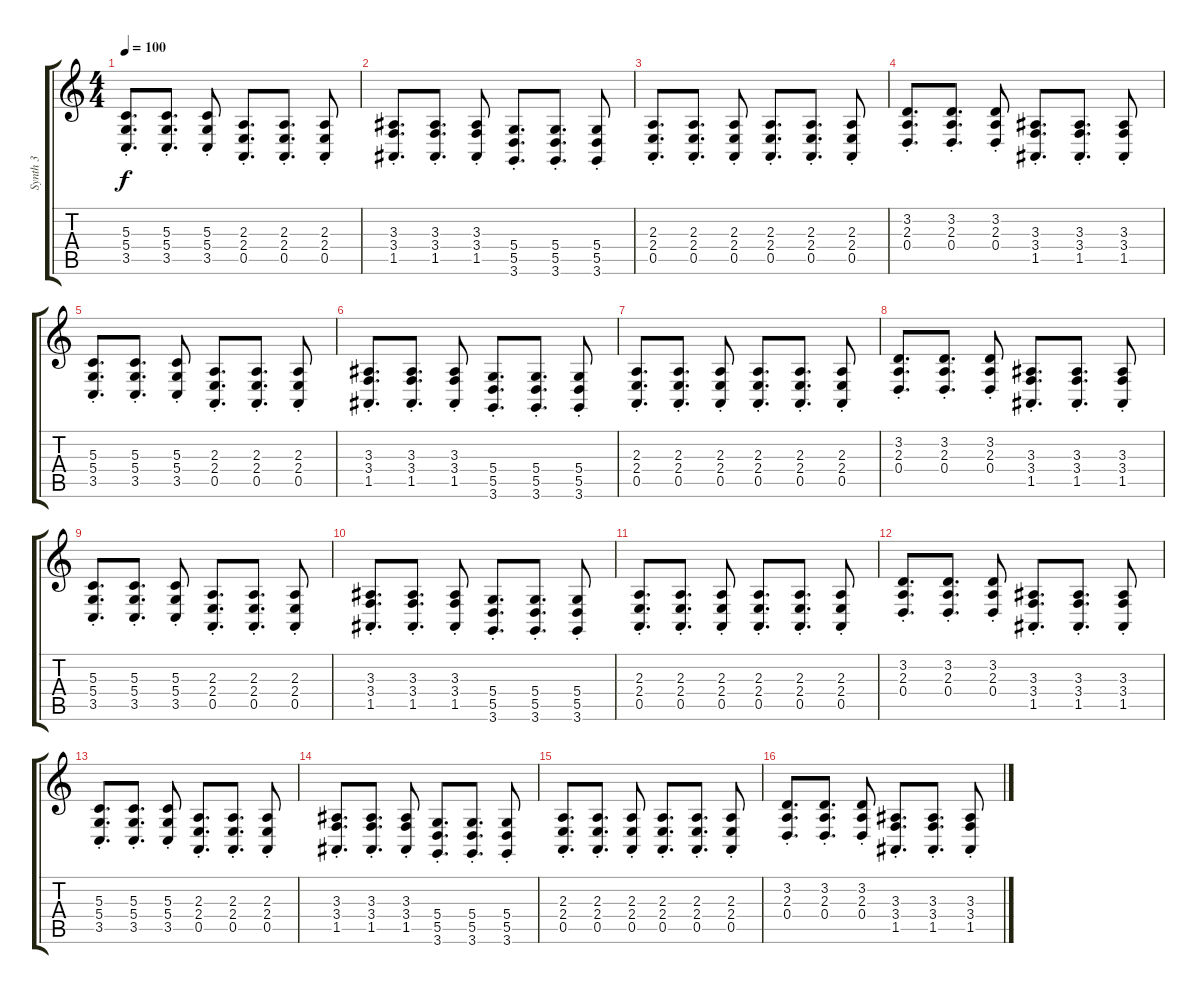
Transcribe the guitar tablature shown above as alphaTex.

\track ("Synth 3" "Synth 3") {instrument lead7fifths}
\staff {score tabs}
\tuning (E4 B3 G3 D3 A2 E2) {hide}
\ts (4 4)
\tempo 100
\clef g2
\ks c
(5.3{st} 5.4{st} 3.5{st}).8{d dy f} (5.3{st} 5.4{st} 3.5{st}).8{d} (5.3{st} 5.4{st} 3.5{st}).8 (2.3{st} 2.4{st} 0.5{st}).8{d} (2.3{st} 2.4{st} 0.5{st}).8{d} (2.3{st} 2.4{st} 0.5{st}).8 |
(3.3{st} 3.4{st} 1.5{st}).8{d} (3.3{st} 3.4{st} 1.5{st}).8{d} (3.3{st} 3.4{st} 1.5{st}).8 (5.4{st} 5.5{st} 3.6{st}).8{d} (5.4{st} 5.5{st} 3.6{st}).8{d} (5.4{st} 5.5{st} 3.6{st}).8 |
(2.3{st} 2.4{st} 0.5{st}).8{d} (2.3{st} 2.4{st} 0.5{st}).8{d} (2.3{st} 2.4{st} 0.5{st}).8 (2.3{st} 2.4{st} 0.5{st}).8{d} (2.3{st} 2.4{st} 0.5{st}).8{d} (2.3{st} 2.4{st} 0.5{st}).8 |
(3.2{st} 2.3{st} 0.4{st}).8{d} (3.2{st} 2.3{st} 0.4{st}).8{d} (3.2{st} 2.3{st} 0.4{st}).8 (3.3{st} 3.4{st} 1.5{st}).8{d} (3.3{st} 3.4{st} 1.5{st}).8{d} (3.3{st} 3.4{st} 1.5{st}).8 |
(5.3{st} 5.4{st} 3.5{st}).8{d} (5.3{st} 5.4{st} 3.5{st}).8{d} (5.3{st} 5.4{st} 3.5{st}).8 (2.3{st} 2.4{st} 0.5{st}).8{d} (2.3{st} 2.4{st} 0.5{st}).8{d} (2.3{st} 2.4{st} 0.5{st}).8 |
(3.3{st} 3.4{st} 1.5{st}).8{d} (3.3{st} 3.4{st} 1.5{st}).8{d} (3.3{st} 3.4{st} 1.5{st}).8 (5.4{st} 5.5{st} 3.6{st}).8{d} (5.4{st} 5.5{st} 3.6{st}).8{d} (5.4{st} 5.5{st} 3.6{st}).8 |
(2.3{st} 2.4{st} 0.5{st}).8{d} (2.3{st} 2.4{st} 0.5{st}).8{d} (2.3{st} 2.4{st} 0.5{st}).8 (2.3{st} 2.4{st} 0.5{st}).8{d} (2.3{st} 2.4{st} 0.5{st}).8{d} (2.3{st} 2.4{st} 0.5{st}).8 |
(3.2{st} 2.3{st} 0.4{st}).8{d} (3.2{st} 2.3{st} 0.4{st}).8{d} (3.2{st} 2.3{st} 0.4{st}).8 (3.3{st} 3.4{st} 1.5{st}).8{d} (3.3{st} 3.4{st} 1.5{st}).8{d} (3.3{st} 3.4{st} 1.5{st}).8 |
(5.3{st} 5.4{st} 3.5{st}).8{d} (5.3{st} 5.4{st} 3.5{st}).8{d} (5.3{st} 5.4{st} 3.5{st}).8 (2.3{st} 2.4{st} 0.5{st}).8{d} (2.3{st} 2.4{st} 0.5{st}).8{d} (2.3{st} 2.4{st} 0.5{st}).8 |
(3.3{st} 3.4{st} 1.5{st}).8{d} (3.3{st} 3.4{st} 1.5{st}).8{d} (3.3{st} 3.4{st} 1.5{st}).8 (5.4{st} 5.5{st} 3.6{st}).8{d} (5.4{st} 5.5{st} 3.6{st}).8{d} (5.4{st} 5.5{st} 3.6{st}).8 |
(2.3{st} 2.4{st} 0.5{st}).8{d} (2.3{st} 2.4{st} 0.5{st}).8{d} (2.3{st} 2.4{st} 0.5{st}).8 (2.3{st} 2.4{st} 0.5{st}).8{d} (2.3{st} 2.4{st} 0.5{st}).8{d} (2.3{st} 2.4{st} 0.5{st}).8 |
(3.2{st} 2.3{st} 0.4{st}).8{d} (3.2{st} 2.3{st} 0.4{st}).8{d} (3.2{st} 2.3{st} 0.4{st}).8 (3.3{st} 3.4{st} 1.5{st}).8{d} (3.3{st} 3.4{st} 1.5{st}).8{d} (3.3{st} 3.4{st} 1.5{st}).8 |
(5.3{st} 5.4{st} 3.5{st}).8{d} (5.3{st} 5.4{st} 3.5{st}).8{d} (5.3{st} 5.4{st} 3.5{st}).8 (2.3{st} 2.4{st} 0.5{st}).8{d} (2.3{st} 2.4{st} 0.5{st}).8{d} (2.3{st} 2.4{st} 0.5{st}).8 |
(3.3{st} 3.4{st} 1.5{st}).8{d} (3.3{st} 3.4{st} 1.5{st}).8{d} (3.3{st} 3.4{st} 1.5{st}).8 (5.4{st} 5.5{st} 3.6{st}).8{d} (5.4{st} 5.5{st} 3.6{st}).8{d} (5.4{st} 5.5{st} 3.6{st}).8 |
(2.3{st} 2.4{st} 0.5{st}).8{d} (2.3{st} 2.4{st} 0.5{st}).8{d} (2.3{st} 2.4{st} 0.5{st}).8 (2.3{st} 2.4{st} 0.5{st}).8{d} (2.3{st} 2.4{st} 0.5{st}).8{d} (2.3{st} 2.4{st} 0.5{st}).8 |
(3.2{st} 2.3{st} 0.4{st}).8{d volume 13 balance 12 instrument synthbass1} (3.2{st} 2.3{st} 0.4{st}).8{d} (3.2{st} 2.3{st} 0.4{st}).8 (3.3{st} 3.4{st} 1.5{st}).8{d} (3.3{st} 3.4{st} 1.5{st}).8{d} (3.3{st} 3.4{st} 1.5{st}).8
